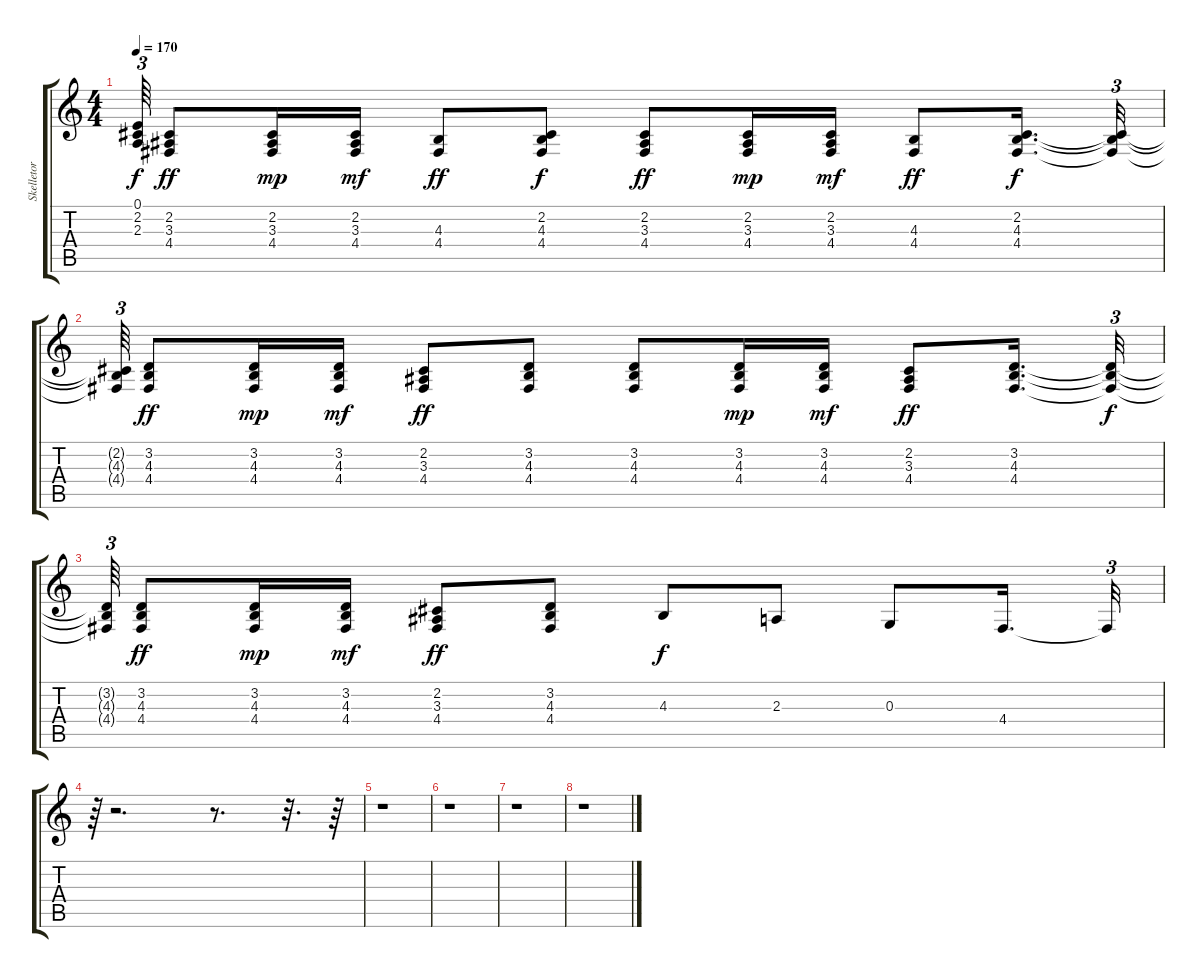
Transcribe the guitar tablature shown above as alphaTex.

\track ("Skelletor" "Skelletor") {instrument harpsichord}
\staff {score tabs}
\tuning (E4 B3 G3 D3 A2 E2) {hide}
\ts (4 4)
\tempo 170
\clef g2
\ks c
(0.1{t} 2.2{t} 2.3{t}).64{tu (3 2) dy f} (2.2 3.3 4.4).8{dy ff} (2.2 3.3 4.4).16{dy mp} (2.2 3.3 4.4).16{dy mf} (4.3 4.4).8{dy ff} (2.2 4.3 4.4).8{dy f} (2.2 3.3 4.4).8{dy ff} (2.2 3.3 4.4).16{dy mp} (2.2 3.3 4.4).16{dy mf} (4.3 4.4).8{dy ff} (2.2 4.3 4.4).16{d dy f} (2.2{t} 4.3{t} 4.4{t}).32{tu (3 2)} |
(2.2{t} 4.3{t} 4.4{t}).64{tu (3 2)} (3.2 4.3 4.4).8{dy ff} (3.2 4.3 4.4).16{dy mp} (3.2 4.3 4.4).16{dy mf} (2.2 3.3 4.4).8{dy ff} (3.2 4.3 4.4).8 (3.2 4.3 4.4).8 (3.2 4.3 4.4).16{dy mp} (3.2 4.3 4.4).16{dy mf} (2.2 3.3 4.4).8{dy ff} (3.2 4.3 4.4).16{d} (3.2{t} 4.3{t} 4.4{t}).32{tu (3 2) dy f} |
(3.2{t} 4.3{t} 4.4{t}).64{tu (3 2)} (3.2 4.3 4.4).8{dy ff} (3.2 4.3 4.4).16{dy mp} (3.2 4.3 4.4).16{dy mf} (2.2 3.3 4.4).8{dy ff} (3.2 4.3 4.4).8 4.3.8{dy f} 2.3.8 0.3.8 4.4.16{d} 4.4{t}.32{tu (3 2)} |
r.64{tu (3 2)} r.2{d} r.8{d} r.32{d} r.64 |
r.1 |
r.1 |
r.1 |
r.1
